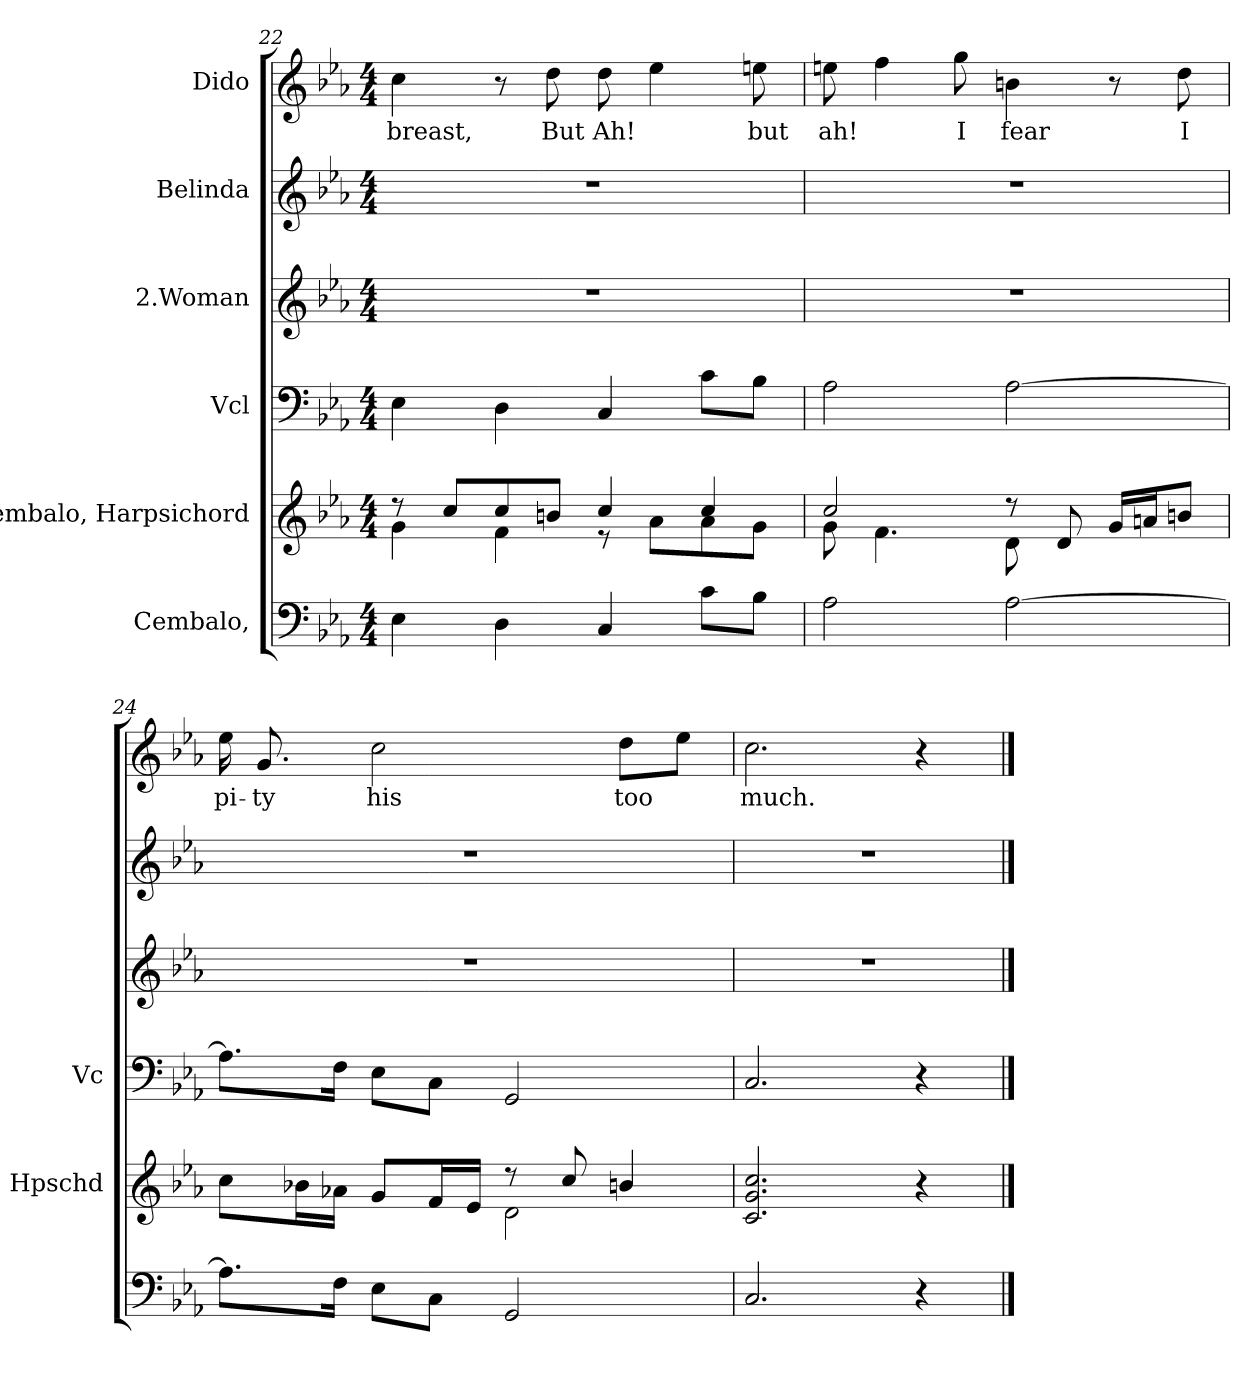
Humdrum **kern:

**kern	**kern	**kern	**kern	**kern	**kern	**text
*part6	*part5	*part4	*part3	*part2	*part1	*part1
*staff6	*staff5	*staff4	*staff3	*staff2	*staff1	*staff1
*I"Cembalo,	*I"Cembalo, Harpsichord	*I"Vcl	*I"2.Woman	*I"Belinda	*I"Dido	*
*	*I'Hpschd	*I'Vc	*	*	*	*
*clefF4	*clefG2	*clefF4	*clefG2	*clefG2	*clefG2	*
*k[b-e-a-]	*k[b-e-a-]	*k[b-e-a-]	*k[b-e-a-]	*k[b-e-a-]	*k[b-e-a-]	*
*M4/4	*M4/4	*M4/4	*M4/4	*M4/4	*M4/4	*
=22	=22	=22	=22	=22	=22	=22
*	*^	*	*	*	*	*
!	!	!	!	!	!	!	!LO:LY:b
4E-\	8r	4g\	4E-\	1r	1r	4cc\	breast,
.	8cc/L	.	.	.	.	.	.
4D\	8cc/	4f\	4D\	.	.	8r	.
!	!	!	!	!	!	!	!LO:LY:b
.	8bn/J	.	.	.	.	8dd\	But
!	!	!	!	!	!	!	!LO:LY:b
4C/	4cc/	8r	4C/	.	.	8dd\	Ah!
.	.	8a-\L	.	.	.	4ee-\	.
8c\L	4cc/	8a-\	8c\L	.	.	.	.
!	!	!	!	!	!	!	!LO:LY:b
8B-\J	.	8g\J	8B-\J	.	.	8een\	but
=23	=23	=23	=23	=23	=23	=23	=23
!	!	!	!	!	!	!	!LO:LY:b
2A-\	2cc/	8g\	2A-\	1r	1r	8een\	ah!
.	.	4.f\	.	.	.	4ff\	.
!	!	!	!	!	!	!	!LO:LY:b
.	.	.	.	.	.	8gg\	I
!	!	!	!	!	!	!	!LO:LY:b
[2A-\	8r	8d\	[2A-\	.	.	4bn\	fear
.	8d/	4.ryy	.	.	.	.	.
.	16g/LL	.	.	.	.	8r	.
.	16an/J	.	.	.	.	.	.
!	!	!	!	!	!	!	!LO:LY:b
.	8bn/J	.	.	.	.	8dd\	I
!!LO:LB:g=z
=24	=24	=24	=24	=24	=24	=24	=24
!	!	!	!	!	!	!	!LO:LY:b
8.A-\L]	8cc\L	2ryy	8.A-\L]	1r	1r	16ee-\	pi-
!	!	!	!	!	!	!	!LO:LY:b
.	.	.	.	.	.	8.g/	-ty
.	16b-X\L	.	.	.	.	.	.
16F\Jk	16a-X\JJ	.	16F\Jk	.	.	.	.
!	!	!	!	!	!	!	!LO:LY:b
8E-\L	8g/L	.	8E-\L	.	.	2cc\	his
8C\J	16f/L	.	8C\J	.	.	.	.
.	16e-/JJ	.	.	.	.	.	.
2GG/	8r	2d\	2GG/	.	.	.	.
.	8cc/	.	.	.	.	.	.
!	!	!	!	!	!	!	!LO:LY:b
.	4bn/	.	.	.	.	8dd\L	too
.	.	.	.	.	.	8ee-\J	.
*	*v	*v	*	*	*	*	*
=25	=25	=25	=25	=25	=25	=25
!	!	!	!	!	!	!LO:LY:b
2.C/	2.c/ 2.g/ 2.cc/	2.C/	1r	1r	2.cc\	much.
4r	4r	4r	.	.	4r	.
==	==	==	==	==	==	==
*-	*-	*-	*-	*-	*-	*-
